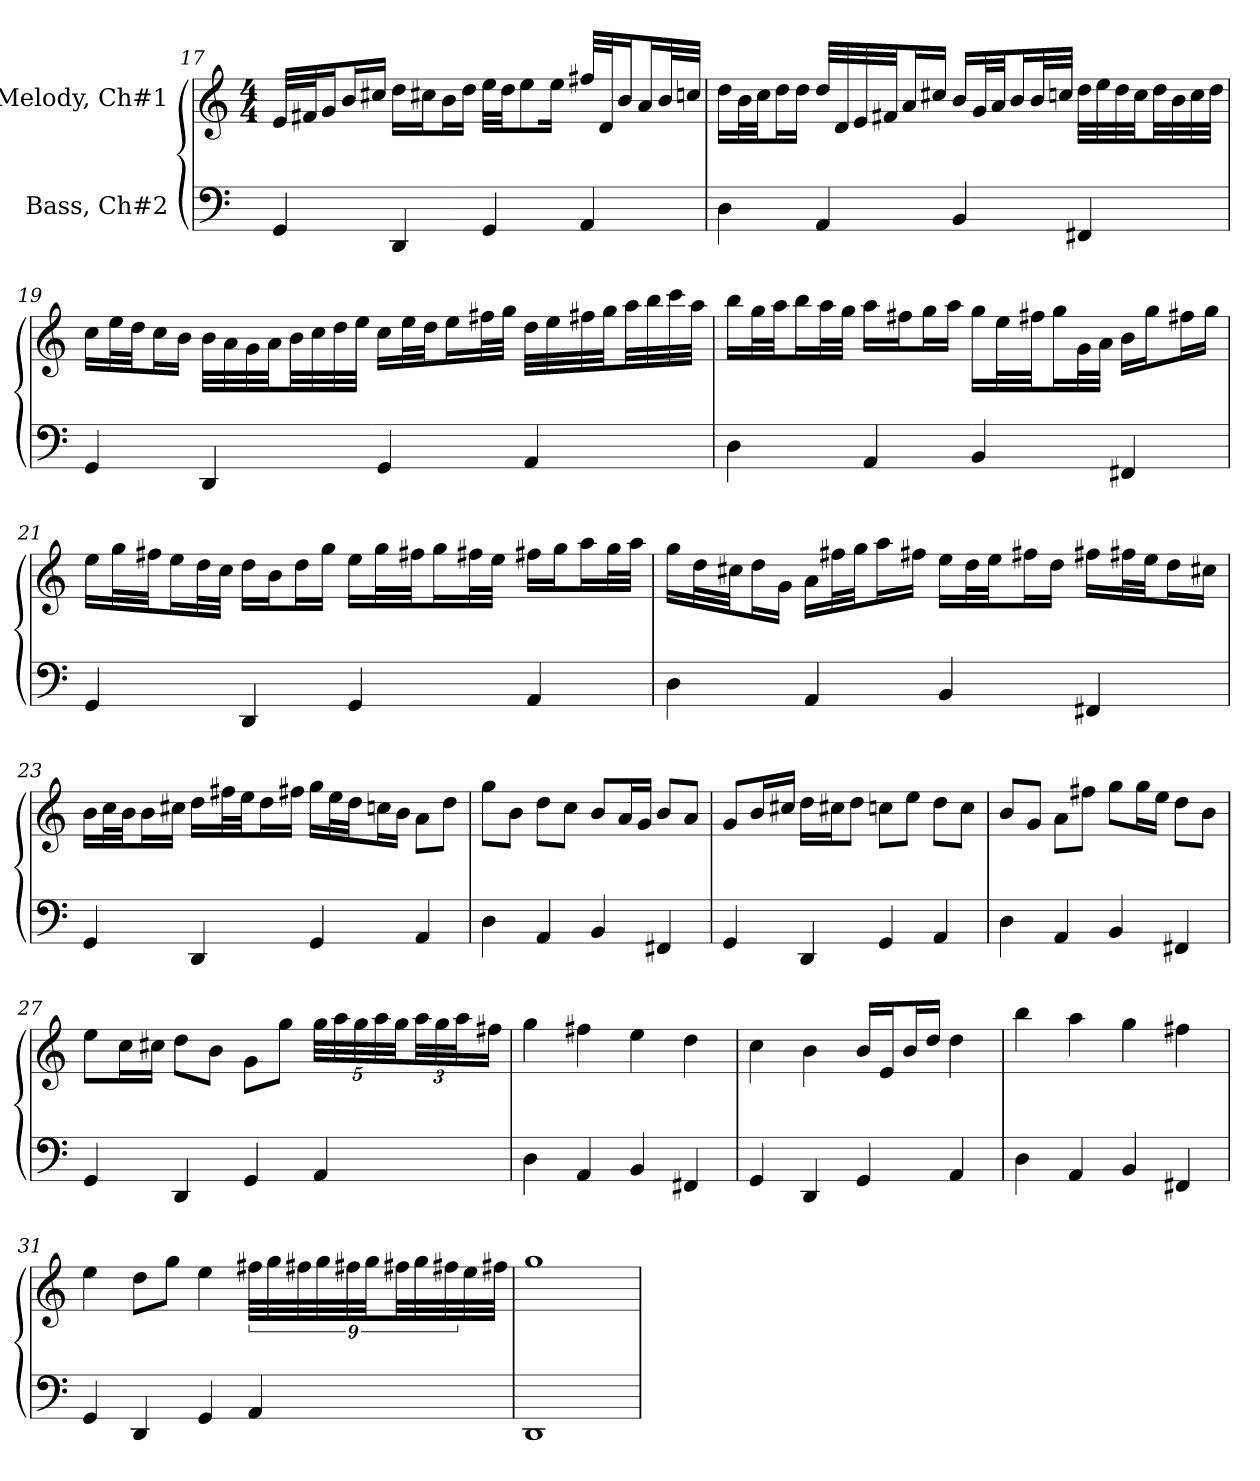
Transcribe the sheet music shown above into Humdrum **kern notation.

**kern	**kern
*part2	*part1
*staff2	*staff1
*I"Bass, Ch#2	*I"Melody, Ch#1
*clefF4	*
*	*M4/4
=17	=17
4GG	32eLLL
.	32f#XJ
.	16gJ
.	16bL
.	16cc#XJJ
4DD	16ddLL
.	16cc#XJ
.	16bL
.	16ddJJ
4GG	32eeLLL
.	32ddJJ
.	8ee
.	16eeJk
4AA	32ff#XLLL
.	32dJ
.	16bJ
.	16aL
.	32bL
.	32ccJJJ
=18	=18
4D	16ddLL
.	32bL
.	32ccJJ
.	16ddL
.	16ddJJ
4AA	32ddLLL
.	32d
.	32e
.	32f#XJJ
.	16aL
.	16cc#XJJ
4BB	16bLL
.	32gL
.	32aJJ
.	16bL
.	32bL
.	32ccJJJ
4FF#X	32ddLLL
.	32ee
.	32dd
.	32ccJJ
.	32ddLL
.	32b
.	32cc
.	32ddJJJ
=19	=19
4GG	16ccLL
.	32eeL
.	32ddJJ
.	16ccL
.	16bJJ
4DD	32bLLL
.	32a
.	32g
.	32aJJ
.	32bLL
.	32cc
.	32dd
.	32eeJJJ
4GG	16ccLL
.	32eeL
.	32ddJJ
.	16eeL
.	32ff#XL
.	32ggJJJ
4AA	32ddLLL
.	32ee
.	32ff#X
.	32ggJJ
.	32aaLL
.	32bb
.	32ccc
.	32aaJJJ
=20	=20
4D	16bbLL
.	32ggL
.	32aaJJ
.	16bbL
.	32aaL
.	32ggJJJ
4AA	16aaLL
.	16ff#XJ
.	16ggL
.	16aaJJ
4BB	16ggLL
.	32eeL
.	32ff#XJJ
.	16ggL
.	32gL
.	32aJJJ
4FF#X	16bLL
.	16ggJ
.	16ff#XL
.	16ggJJ
=21	=21
4GG	16eeLL
.	32ggL
.	32ff#XJJ
.	16eeL
.	32ddL
.	32ccJJJ
4DD	16ddLL
.	16bJ
.	16ddL
.	16ggJJ
4GG	16eeLL
.	32ggL
.	32ff#XJJ
.	16ggL
.	32ff#XL
.	32eeJJJ
4AA	16ff#XLL
.	16ggJ
.	16aaL
.	32ggL
.	32aaJJJ
=22	=22
4D	16ggLL
.	32ddL
.	32cc#XJJ
.	16ddL
.	16gJJ
4AA	16aLL
.	32ff#XL
.	32ggJJ
.	16aaL
.	16ff#XJJ
4BB	16eeLL
.	32ddL
.	32eeJJ
.	16ff#XL
.	16ddJJ
4FF#X	16ff#XLL
.	32ff#XL
.	32eeJJ
.	16ddL
.	16cc#XJJ
=23	=23
4GG	16bLL
.	32ccL
.	32bJJ
.	16bL
.	16cc#XJJ
4DD	16ddLL
.	32ff#XL
.	32eeJJ
.	16ddL
.	16ff#XJJ
4GG	16ggLL
.	32eeL
.	32ddJJ
.	16ccL
.	16bJJ
4AA	8aL
.	8ddJ
=24	=24
4D	8ggL
.	8bJ
4AA	8ddL
.	8ccJ
4BB	8bL
.	16aL
.	16gJJ
4FF#X	8bL
.	8aJ
=25	=25
4GG	8gL
.	16bL
.	16cc#XJJ
4DD	16ddLL
.	16cc#XJ
.	8ddJ
4GG	8ccL
.	8eeJ
4AA	8ddL
.	8ccJ
=26	=26
4D	8bL
.	8gJ
4AA	8aL
.	8ff#XJ
4BB	8ggL
.	16ggL
.	16eeJJ
4FF#X	8ddL
.	8bJ
=27	=27
4GG	8eeL
.	16ccL
.	16cc#XJJ
4DD	8ddL
.	8bJ
4GG	8gL
.	8ggJ
4AA	40ggLLL
.	40aa
.	40gg
.	40aa
.	40ggJJ
.	48aaLL
.	48gg
.	48aaJ
.	16ff#XJJ
=28	=28
4D	4gg
4AA	4ff#X
4BB	4ee
4FF#X	4dd
=29	=29
4GG	4cc
4DD	4b
4GG	16bLL
.	16eJ
.	16bL
.	16ddJJ
4AA	4dd
=30	=30
4D	4bb
4AA	4aa
4BB	4gg
4FF#X	4ff#X
=31	=31
4GG	4ee
4DD	8ddL
.	8ggJ
4GG	4ee
4AA	48ff#XLLL
.	48gg
.	48ff#X
.	48gg
.	48ff#X
.	48ggJJ
.	48ff#XLL
.	48gg
.	48ff#X
.	32ee
.	32ff#XJJJ
=32	=32
1DD	1gg
=	=
*-	*-
